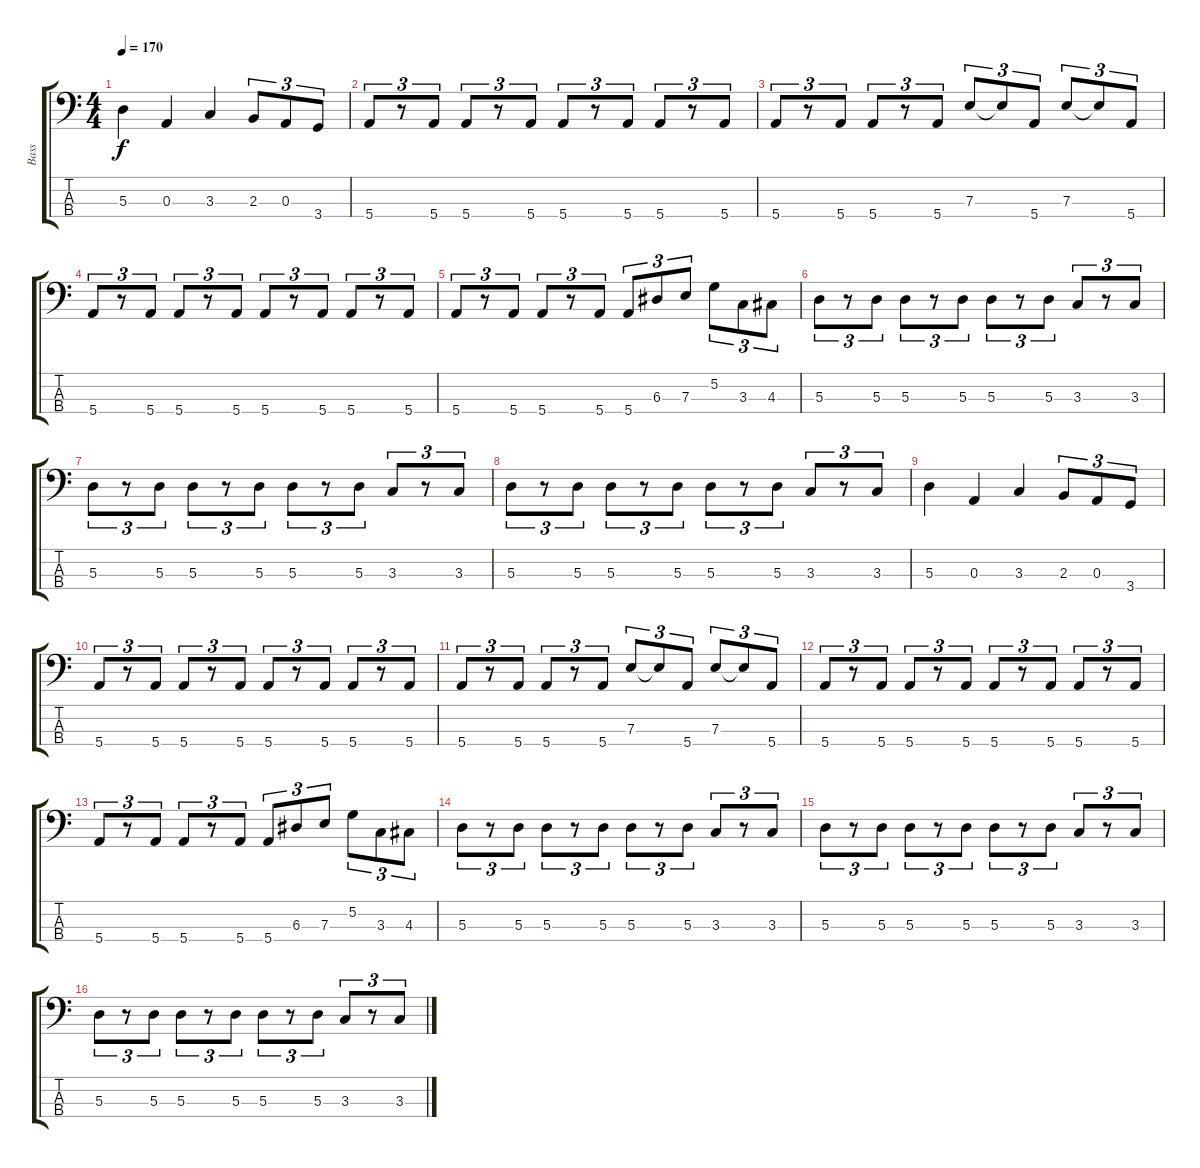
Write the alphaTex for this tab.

\track ("Bass" "Bass") {instrument electricbasspick}
\staff {score tabs}
\tuning (G2 D2 A1 E1) {hide}
\ts (4 4)
\tempo 170
\clef f4
\ks c
5.3.4{dy f} 0.3.4 3.3.4 2.3.8{tu (3 2)} 0.3.8{tu (3 2)} 3.4.8{tu (3 2)} |
5.4.8{tu (3 2)} r.8{tu (3 2)} 5.4.8{tu (3 2)} 5.4.8{tu (3 2)} r.8{tu (3 2)} 5.4.8{tu (3 2)} 5.4.8{tu (3 2)} r.8{tu (3 2)} 5.4.8{tu (3 2)} 5.4.8{tu (3 2)} r.8{tu (3 2)} 5.4.8{tu (3 2)} |
5.4.8{tu (3 2)} r.8{tu (3 2)} 5.4.8{tu (3 2)} 5.4.8{tu (3 2)} r.8{tu (3 2)} 5.4.8{tu (3 2)} 7.3.8{tu (3 2)} 7.3{t}.8{tu (3 2)} 5.4.8{tu (3 2)} 7.3.8{tu (3 2)} 7.3{t}.8{tu (3 2)} 5.4.8{tu (3 2)} |
5.4.8{tu (3 2)} r.8{tu (3 2)} 5.4.8{tu (3 2)} 5.4.8{tu (3 2)} r.8{tu (3 2)} 5.4.8{tu (3 2)} 5.4.8{tu (3 2)} r.8{tu (3 2)} 5.4.8{tu (3 2)} 5.4.8{tu (3 2)} r.8{tu (3 2)} 5.4.8{tu (3 2)} |
5.4.8{tu (3 2)} r.8{tu (3 2)} 5.4.8{tu (3 2)} 5.4.8{tu (3 2)} r.8{tu (3 2)} 5.4.8{tu (3 2)} 5.4.8{tu (3 2)} 6.3.8{tu (3 2)} 7.3.8{tu (3 2)} 5.2.8{tu (3 2)} 3.3.8{tu (3 2)} 4.3.8{tu (3 2)} |
5.3.8{tu (3 2)} r.8{tu (3 2)} 5.3.8{tu (3 2)} 5.3.8{tu (3 2)} r.8{tu (3 2)} 5.3.8{tu (3 2)} 5.3.8{tu (3 2)} r.8{tu (3 2)} 5.3.8{tu (3 2)} 3.3.8{tu (3 2)} r.8{tu (3 2)} 3.3.8{tu (3 2)} |
5.3.8{tu (3 2)} r.8{tu (3 2)} 5.3.8{tu (3 2)} 5.3.8{tu (3 2)} r.8{tu (3 2)} 5.3.8{tu (3 2)} 5.3.8{tu (3 2)} r.8{tu (3 2)} 5.3.8{tu (3 2)} 3.3.8{tu (3 2)} r.8{tu (3 2)} 3.3.8{tu (3 2)} |
5.3.8{tu (3 2)} r.8{tu (3 2)} 5.3.8{tu (3 2)} 5.3.8{tu (3 2)} r.8{tu (3 2)} 5.3.8{tu (3 2)} 5.3.8{tu (3 2)} r.8{tu (3 2)} 5.3.8{tu (3 2)} 3.3.8{tu (3 2)} r.8{tu (3 2)} 3.3.8{tu (3 2)} |
5.3.4 0.3.4 3.3.4 2.3.8{tu (3 2)} 0.3.8{tu (3 2)} 3.4.8{tu (3 2)} |
5.4.8{tu (3 2)} r.8{tu (3 2)} 5.4.8{tu (3 2)} 5.4.8{tu (3 2)} r.8{tu (3 2)} 5.4.8{tu (3 2)} 5.4.8{tu (3 2)} r.8{tu (3 2)} 5.4.8{tu (3 2)} 5.4.8{tu (3 2)} r.8{tu (3 2)} 5.4.8{tu (3 2)} |
5.4.8{tu (3 2)} r.8{tu (3 2)} 5.4.8{tu (3 2)} 5.4.8{tu (3 2)} r.8{tu (3 2)} 5.4.8{tu (3 2)} 7.3.8{tu (3 2)} 7.3{t}.8{tu (3 2)} 5.4.8{tu (3 2)} 7.3.8{tu (3 2)} 7.3{t}.8{tu (3 2)} 5.4.8{tu (3 2)} |
5.4.8{tu (3 2)} r.8{tu (3 2)} 5.4.8{tu (3 2)} 5.4.8{tu (3 2)} r.8{tu (3 2)} 5.4.8{tu (3 2)} 5.4.8{tu (3 2)} r.8{tu (3 2)} 5.4.8{tu (3 2)} 5.4.8{tu (3 2)} r.8{tu (3 2)} 5.4.8{tu (3 2)} |
5.4.8{tu (3 2)} r.8{tu (3 2)} 5.4.8{tu (3 2)} 5.4.8{tu (3 2)} r.8{tu (3 2)} 5.4.8{tu (3 2)} 5.4.8{tu (3 2)} 6.3.8{tu (3 2)} 7.3.8{tu (3 2)} 5.2.8{tu (3 2)} 3.3.8{tu (3 2)} 4.3.8{tu (3 2)} |
5.3.8{tu (3 2)} r.8{tu (3 2)} 5.3.8{tu (3 2)} 5.3.8{tu (3 2)} r.8{tu (3 2)} 5.3.8{tu (3 2)} 5.3.8{tu (3 2)} r.8{tu (3 2)} 5.3.8{tu (3 2)} 3.3.8{tu (3 2)} r.8{tu (3 2)} 3.3.8{tu (3 2)} |
5.3.8{tu (3 2)} r.8{tu (3 2)} 5.3.8{tu (3 2)} 5.3.8{tu (3 2)} r.8{tu (3 2)} 5.3.8{tu (3 2)} 5.3.8{tu (3 2)} r.8{tu (3 2)} 5.3.8{tu (3 2)} 3.3.8{tu (3 2)} r.8{tu (3 2)} 3.3.8{tu (3 2)} |
5.3.8{tu (3 2)} r.8{tu (3 2)} 5.3.8{tu (3 2)} 5.3.8{tu (3 2)} r.8{tu (3 2)} 5.3.8{tu (3 2)} 5.3.8{tu (3 2)} r.8{tu (3 2)} 5.3.8{tu (3 2)} 3.3.8{tu (3 2)} r.8{tu (3 2)} 3.3.8{tu (3 2)}
